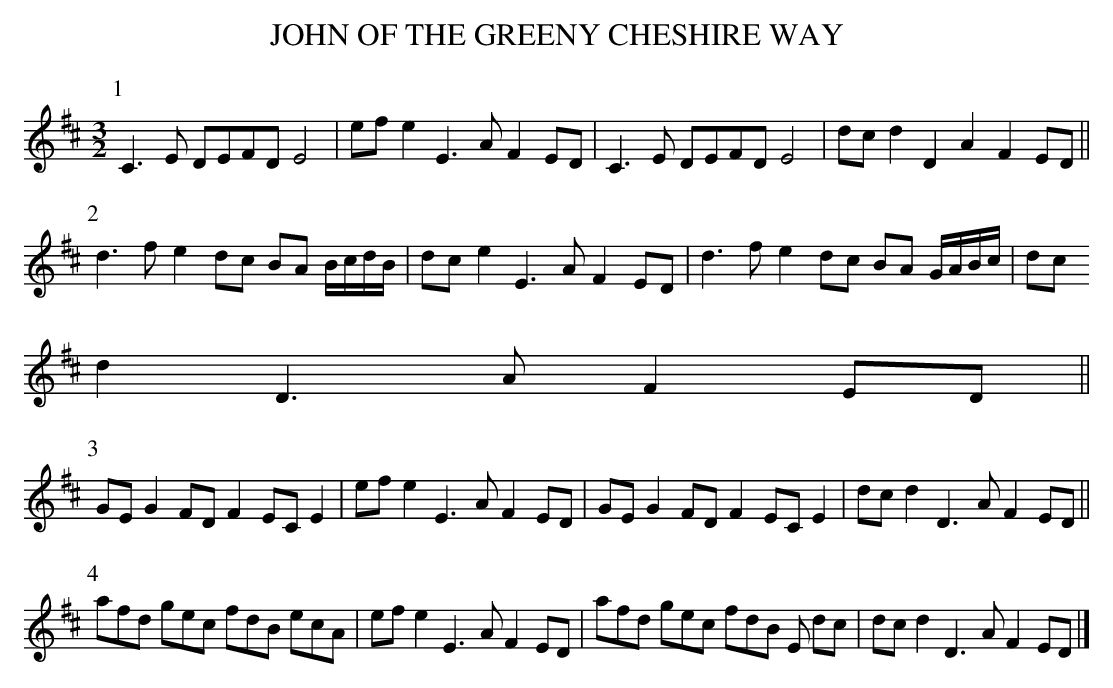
X:1
T:JOHN OF THE GREENY CHESHIRE WAY
M:3/2
L:1/8
K:D
P:1
C3 E   DEFD E4    |ef e2 E3 A F2 ED |C3 E DEFD E4      | dc d2 D2 A2F2 ED ||
P:2
d3 f e2 dc BA B/2c/2d/2B/2|dc e2 E3 A F2 ED|d3 f e2 dc BA G/2A/2B/2c/2|dc
d2 D3 A F2 ED||
P:3
GE G2 FD F2 EC E2 |ef e2 E3 A F2 ED |GE G2 FD F2 EC E2 | dc d2 D3 A F2 ED ||
P:4
afd gec fdB ecA   |ef e2 E3 A F2 ED |afd gec fdB E dc  | dc d2 D3 A F2 ED |]
